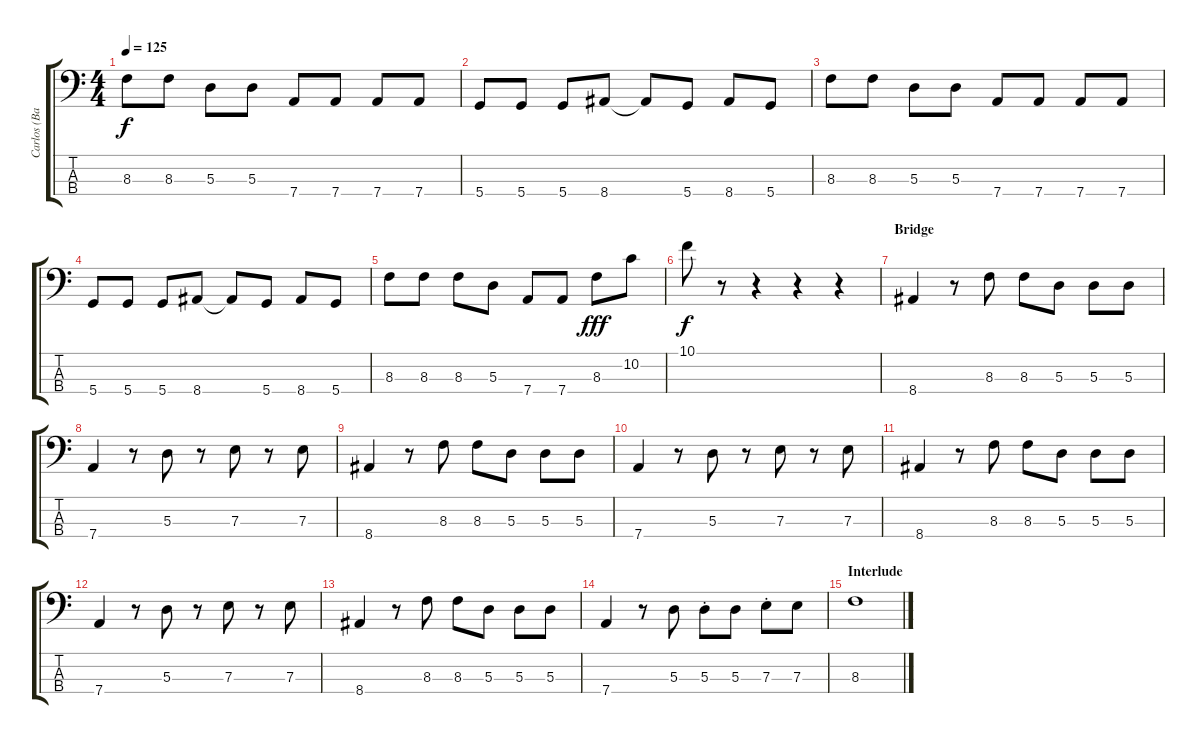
\track ("Carlos (Bass)" "Carlos (Ba") {instrument electricbasspick}
\staff {score tabs}
\tuning (G2 D2 A1 D1) {hide}
\ts (4 4)
\tempo 125
\clef f4
\ks c
8.3.8{dy f} 8.3.8 5.3.8 5.3.8 7.4.8 7.4.8 7.4.8 7.4.8 |
5.4.8 5.4.8 5.4.8 8.4.8 8.4{t}.8 5.4.8 8.4.8 5.4.8 |
8.3.8 8.3.8 5.3.8 5.3.8 7.4.8 7.4.8 7.4.8 7.4.8 |
5.4.8 5.4.8 5.4.8 8.4.8 8.4{t}.8 5.4.8 8.4.8 5.4.8 |
8.3.8 8.3.8 8.3.8 5.3.8 7.4.8 7.4.8 8.3.8{dy fff} 10.2.8 |
10.1.8{dy f} r.8 r.4 r.4 r.4 |
\section ("" "Bridge")
8.4.4 r.8 8.3.8 8.3.8 5.3.8 5.3.8 5.3.8 |
7.4.4 r.8 5.3.8 r.8 7.3.8 r.8 7.3.8 |
8.4.4 r.8 8.3.8 8.3.8 5.3.8 5.3.8 5.3.8 |
7.4.4 r.8 5.3.8 r.8 7.3.8 r.8 7.3.8 |
8.4.4 r.8 8.3.8 8.3.8 5.3.8 5.3.8 5.3.8 |
7.4.4 r.8 5.3.8 r.8 7.3.8 r.8 7.3.8 |
8.4.4 r.8 8.3.8 8.3.8 5.3.8 5.3.8 5.3.8 |
7.4.4 r.8 5.3.8 5.3{st}.8 5.3.8 7.3{st}.8 7.3.8 |
\section ("" "Interlude")
8.3.1
